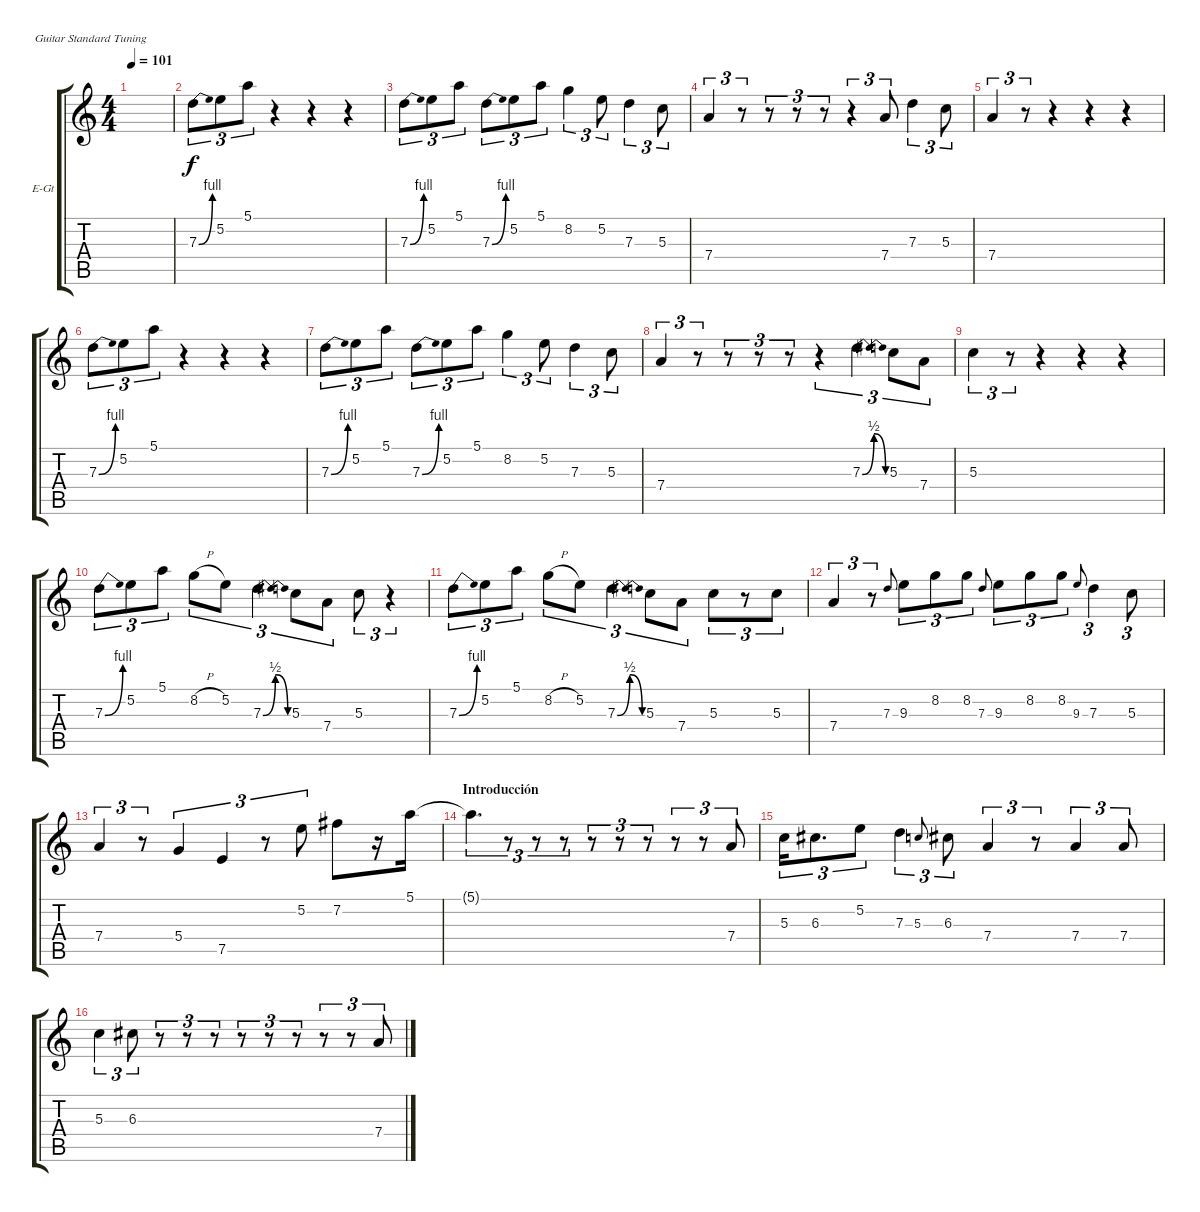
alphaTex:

\defaultSystemsLayout 4
\bracketExtendMode groupsimilarinstruments
\firstSystemTrackNameOrientation horizontal
\otherSystemsTrackNameOrientation horizontal
\track ("Electric Guitar" "E-Gt") {instrument overdrivenguitar}
\staff {score tabs}
\tuning (E4 B3 G3 D3 A2 E2)
\ts (4 4)
\tempo 101
\clef g2
\ks c
|
7.3{be (bend 9 0 21.599999999999998 4)}.8{tu (3 2)} 5.2.8{tu (3 2)} 5.1.8{tu (3 2)} r.4 r.4 r.4 |
7.3{be (bend 9 0 21.599999999999998 4)}.8{tu (3 2)} 5.2.8{tu (3 2)} 5.1.8{tu (3 2)} 7.3{be (bend 9 0 21.599999999999998 4)}.8{tu (3 2)} 5.2.8{tu (3 2)} 5.1.8{tu (3 2)} 8.2.4{tu (3 2)} 5.2.8{tu (3 2)} 7.3.4{tu (3 2)} 5.3.8{tu (3 2)} |
7.4.4{tu (3 2)} r.8{tu (3 2)} r.8{tu (3 2)} r.8{tu (3 2)} r.8{tu (3 2)} r.4{tu (3 2)} 7.4.8{tu (3 2)} 7.3.4{tu (3 2)} 5.3.8{tu (3 2)} |
7.4.4{tu (3 2)} r.8{tu (3 2)} r.4 r.4 r.4 |
7.3{be (bend 9 0 21.599999999999998 4)}.8{tu (3 2)} 5.2.8{tu (3 2)} 5.1.8{tu (3 2)} r.4 r.4 r.4 |
7.3{be (bend 9 0 21.599999999999998 4)}.8{tu (3 2)} 5.2.8{tu (3 2)} 5.1.8{tu (3 2)} 7.3{be (bend 9 0 21.599999999999998 4)}.8{tu (3 2)} 5.2.8{tu (3 2)} 5.1.8{tu (3 2)} 8.2.4{tu (3 2)} 5.2.8{tu (3 2)} 7.3.4{tu (3 2)} 5.3.8{tu (3 2)} |
7.4.4{tu (3 2)} r.8{tu (3 2)} r.8{tu (3 2)} r.8{tu (3 2)} r.8{tu (3 2)} r.4{tu (3 2)} 7.3{be (bendrelease 7.8 0 15.6 2 26.4 2 36 0)}.4{tu (3 2)} 5.3.8{tu (3 2)} 7.4.8{tu (3 2)} |
5.3.4{tu (3 2)} r.8{tu (3 2)} r.4 r.4 r.4 |
7.3{be (bend 9 0 21.599999999999998 4)}.8{tu (3 2)} 5.2.8{tu (3 2)} 5.1.8{tu (3 2)} 8.2{h}.8{tu (3 2)} 5.2.8{tu (3 2)} 7.3{be (bendrelease 7.8 0 15.6 2 26.4 2 36 0)}.4{tu (3 2)} 5.3.8{tu (3 2)} 7.4.8{tu (3 2)} 5.3.8{tu (3 2)} r.4{tu (3 2)} |
7.3{be (bend 9 0 21.599999999999998 4)}.8{tu (3 2)} 5.2.8{tu (3 2)} 5.1.8{tu (3 2)} 8.2{h}.8{tu (3 2)} 5.2.8{tu (3 2)} 7.3{be (bendrelease 7.8 0 15.6 2 26.4 2 36 0)}.4{tu (3 2)} 5.3.8{tu (3 2)} 7.4.8{tu (3 2)} 5.3.8{tu (3 2)} r.8{tu (3 2)} 5.3.8{tu (3 2)} |
7.4.4{tu (3 2)} r.8{tu (3 2)} 7.3.8{tu (3 2) gr onbeat} 9.3.8{tu (3 2)} 8.2.8{tu (3 2)} 8.2.8{tu (3 2)} 7.3.8{tu (3 2) gr onbeat} 9.3.8{tu (3 2)} 8.2.8{tu (3 2)} 8.2.8{tu (3 2)} 9.3.8{tu (3 2) gr onbeat} 7.3.4{tu (3 2)} 5.3.8{tu (3 2)} |
7.4.4{tu (3 2)} r.8{tu (3 2)} 5.4.4{tu (3 2)} 7.5.4{tu (3 2)} r.8{tu (3 2)} 5.2.8{tu (3 2)} 7.2.8 r.16 5.1.16 |
\section ("" "Introducción")
5.1{t}.4{d tu (3 2)} r.8{tu (3 2)} r.8{tu (3 2)} r.8{tu (3 2)} r.8{tu (3 2)} r.8{tu (3 2)} r.8{tu (3 2)} r.8{tu (3 2)} r.8{tu (3 2)} 7.4.8{tu (3 2)} |
5.3.16{tu (3 2)} 6.3.8{d tu (3 2)} 5.2.8{tu (3 2)} 7.3.4{tu (3 2)} 5.3.8{tu (3 2) gr onbeat} 6.3.8{tu (3 2)} 7.4.4{tu (3 2)} r.8{tu (3 2)} 7.4.4{tu (3 2)} 7.4.8{tu (3 2)} |
5.3.4{tu (3 2)} 6.3.8{tu (3 2)} r.8{tu (3 2)} r.8{tu (3 2)} r.8{tu (3 2)} r.8{tu (3 2)} r.8{tu (3 2)} r.8{tu (3 2)} r.8{tu (3 2)} r.8{tu (3 2)} 7.4.8{tu (3 2)}
